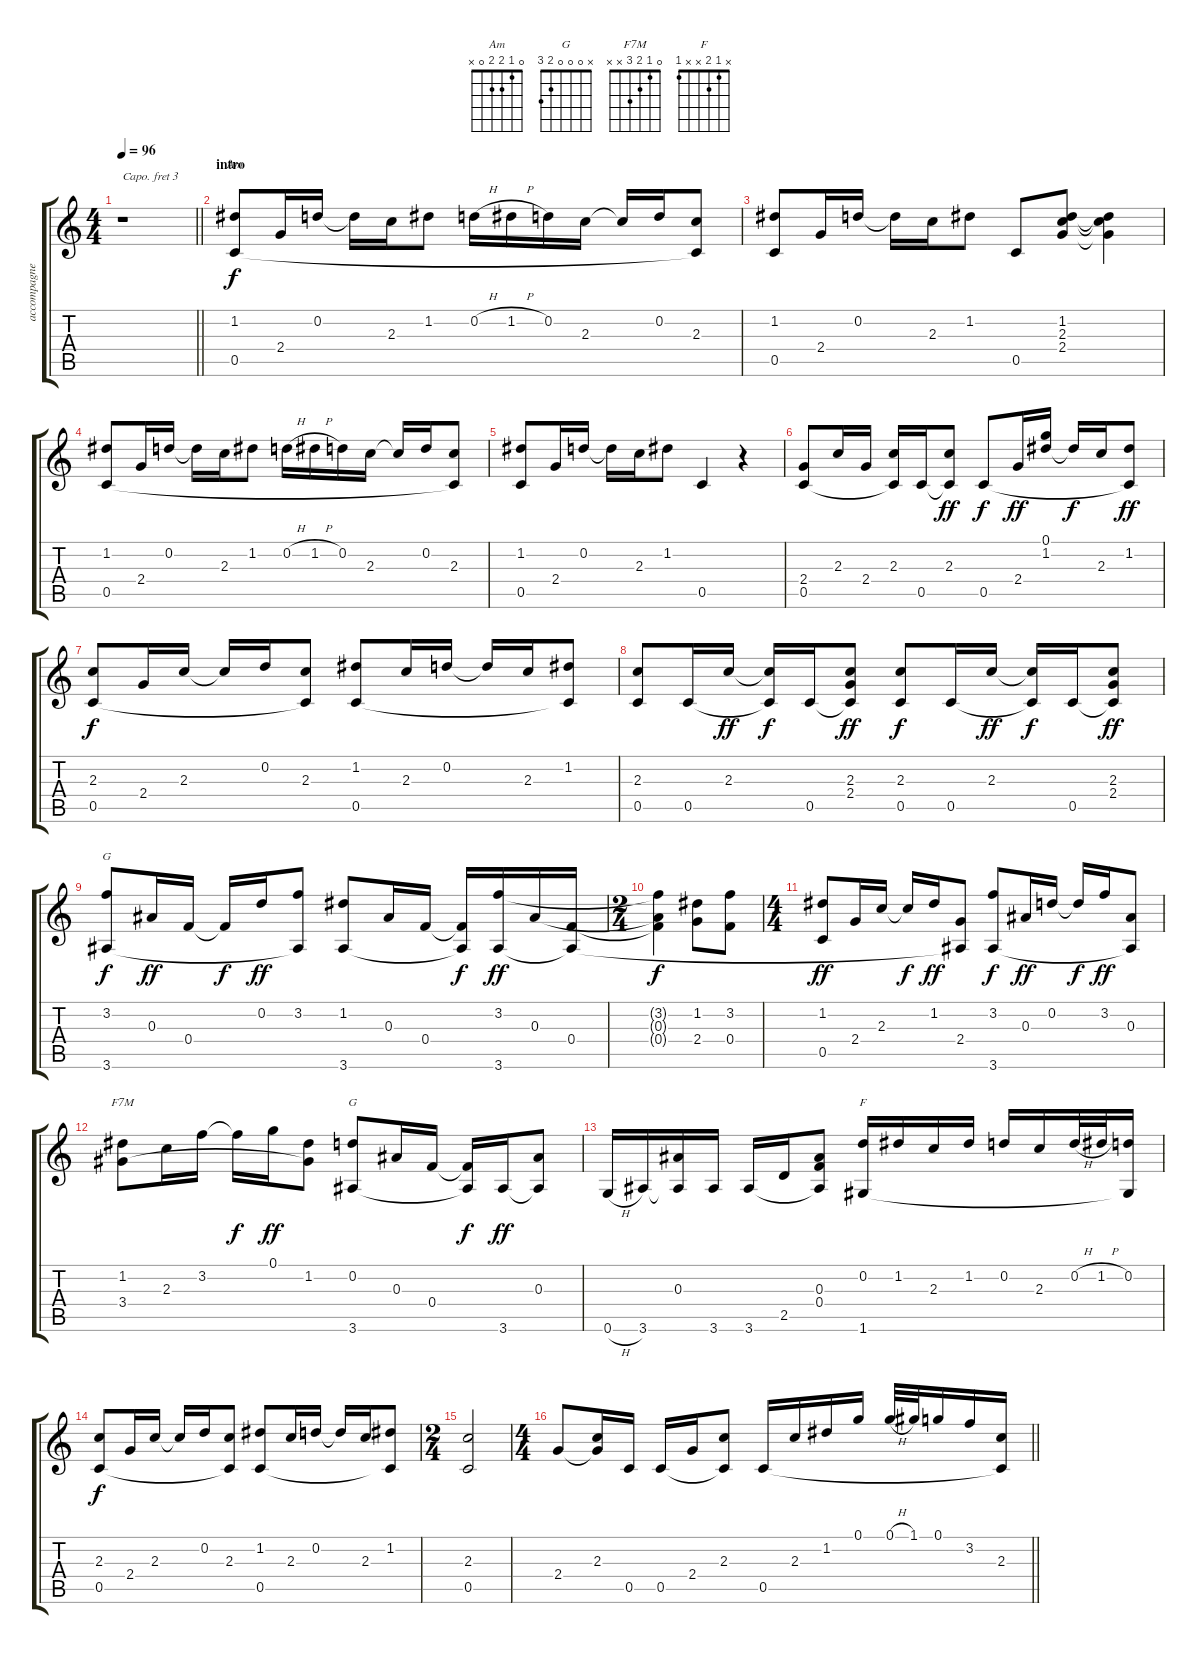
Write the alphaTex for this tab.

\track ("accompagnement" "accompagne") {instrument acousticguitarsteel}
\staff {score tabs}
\capo 3
\tuning (E4 B3 G3 D3 A2 E2) {hide}
\chord ("Am" 0 1 2 2 0 x)
\chord ("G" x 3 0 0 2 3)
\chord ("F7M" 0 1 2 3 x x)
\chord ("G" x 0 0 0 2 3)
\chord ("F" x 1 2 x x 1)
\ts (4 4)
\tempo 96
\clef g2
\barLineRight lightlight
\ks c
r.1{dy f instrument acousticguitarsteel} |
\section ("" "intro")
(1.2 0.5).8{ch "Am"} 2.4.16 0.2.16 0.2{t}.16 2.3.16 1.2.8 0.2{h}.16 1.2{h}.16 0.2.16 2.3.16 2.3{t}.16 0.2.16 (2.3 0.5{t}).8 |
(1.2 0.5).8 2.4.16 0.2.16 0.2{t}.16 2.3.16 1.2.8 0.5.8 (1.2 2.3 2.4).8 (1.2{t} 2.3{t} 2.4{t}).4 |
(1.2 0.5).8 2.4.16 0.2.16 0.2{t}.16 2.3.16 1.2.8 0.2{h}.16 1.2{h}.16 0.2.16 2.3.16 2.3{t}.16 0.2.16 (2.3 0.5{t}).8 |
(1.2 0.5).8 2.4.16 0.2.16 0.2{t}.16 2.3.16 1.2.8 0.5.4 r.4 |
(2.4 0.5).8 2.3.16 2.4.16 (2.3 0.5{t}).16 0.5.16 (2.3 0.5{t}).8{dy ff} 0.5.8{dy f} 2.4.16{dy ff} (0.1 1.2).16 1.2{t}.16{dy f} 2.3.16 (1.2 0.5{t}).8{dy ff} |
(2.3 0.5).8{dy f} 2.4.16 2.3.16 2.3{t}.16 0.2.16 (2.3 0.5{t}).8 (1.2 0.5).8 2.3.16 0.2.16 0.2{t}.16 2.3.16 (1.2 0.5{t}).8 |
(2.3 0.5).8 0.5.16 2.3.16{dy ff} (2.3{t} 0.5{t}).16{dy f} 0.5.16 (2.3 2.4 0.5{t}).8{dy ff} (2.3 0.5).8{dy f} 0.5.16 2.3.16{dy ff} (2.3{t} 0.5{t}).16{dy f} 0.5.16 (2.3 2.4 0.5{t}).8{dy ff} |
(3.2 3.6).8{ch "G" dy f} 0.3.16{dy ff} 0.4.16 0.4{t}.16{dy f} 0.2.16{dy ff} (3.2 3.6{t}).8 (1.2 3.6).8 0.3.16 0.4.16 (0.4{t} 3.6{t}).16{dy f} (3.2 3.6).16{dy ff} 0.3.16 (0.4 3.6{t}).16 |
\ts (2 4)
(3.2{t} 0.3{t} 0.4{t}).4{dy f} (1.2 2.4).8 (3.2 0.4).8 |
\ts (4 4)
(1.2 0.5).8{dy ff} 2.4.16 2.3.16 2.3{t}.16{dy f} 1.2.16{dy ff} (2.4 3.6{t}).8 (3.2 3.6).8{dy f} 0.3.16{dy ff} 0.2.16 0.2{t}.16{dy f} 3.2.16{dy ff} (0.3 3.6{t}).8 |
(1.2 3.4).8{ch "F7M"} 2.3.16 3.2.16 3.2{t}.16{dy f} 0.1.16{dy ff} (1.2 3.4{t}).8 (0.2 3.6).8{ch "G"} 0.3.16 0.4.16 (0.4{t} 3.6{t}).16{dy f} 3.6.16{dy ff} (0.3 3.6{t}).8 |
0.6{h}.16 3.6.16 (0.3 3.6{t}).16 3.6.16 3.6.16 2.5.16 (0.3 0.4 3.6{t}).8 (0.2 1.6).16{ch "F"} 1.2.16 2.3.16 1.2.16 0.2.16 2.3.16 0.2{h}.32 1.2{h}.32 (0.2 1.6{t}).16 |
(2.3 0.5).8{dy f} 2.4.16 2.3.16 2.3{t}.16 0.2.16 (2.3 0.5{t}).8 (1.2 0.5).8 2.3.16 0.2.16 0.2{t}.16 2.3.16 (1.2 0.5{t}).8 |
\ts (2 4)
(2.3 0.5).2 |
\ts (4 4)
\barLineRight lightlight
2.4.8 (2.3 2.4{t}).16 0.5.16 0.5.16 2.4.16 (2.3 0.5{t}).8 0.5.16 2.3.16 1.2.16 0.1.16 0.1{h}.32 1.1.32 0.1.16 3.2.16 (2.3 0.5{t}).16
